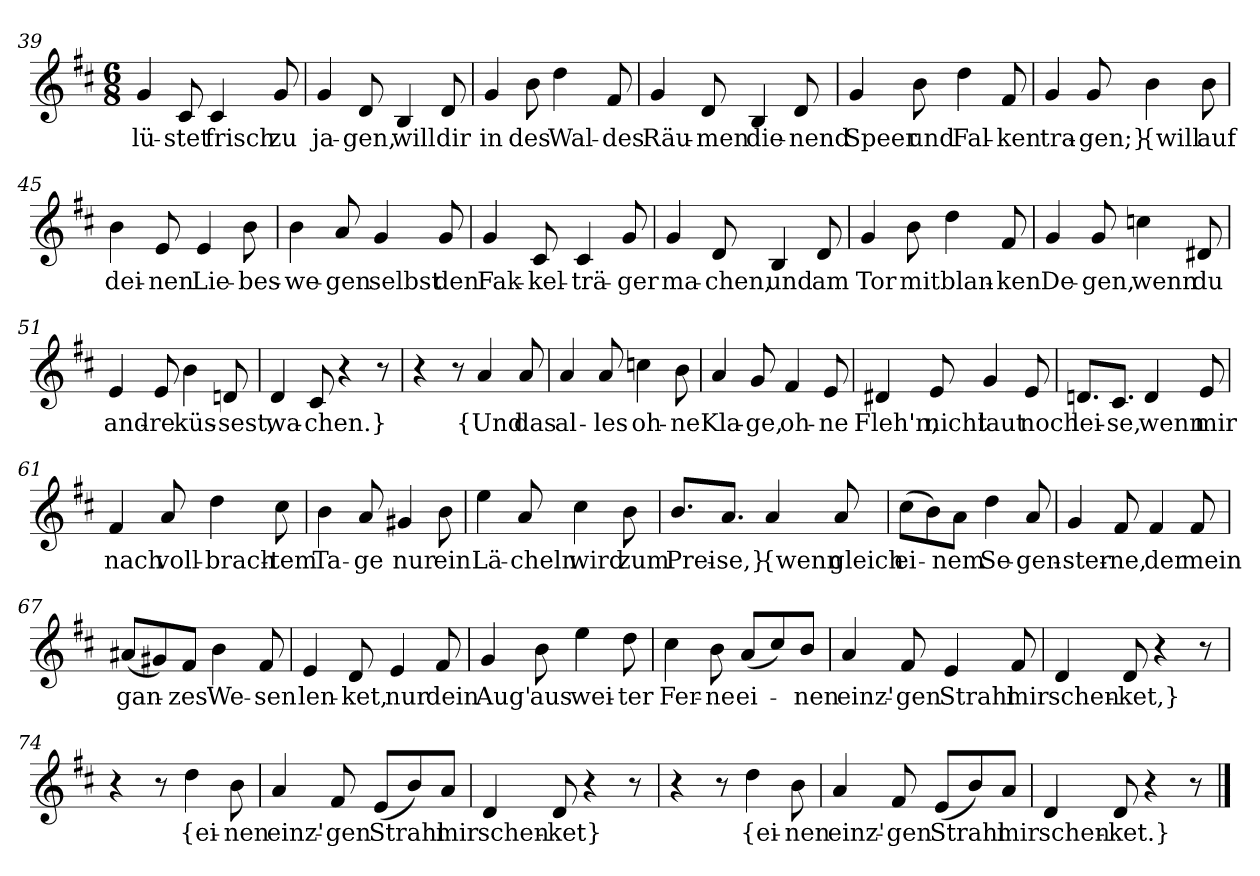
**kern	**text
*part1	*part1
*staff1	*staff1
*clefG2	*
*k[f#c#]	*
*M6/8	*
=39	=39
4g	lü-
8c#	-stet
4c#	frisch
8g	zu
=40	=40
4g	ja-
8d	-gen,
4B	will
8d	dir
=41	=41
4g	in
8b	des
4dd	Wal-
8f#	-des
=42	=42
4g	Räu-
8d	-men
4B	die-
8d	-nend
=43	=43
4g	Speer
8b	und
4dd	Fal-
8f#	-ken
=44	=44
4g	tra-
8g	-gen;}
4b	{will
8b	auf
=45	=45
4b	dei-
8e	-nen
4e	Lie-
8b	-bes-
=46	=46
4b	-we-
8a	-gen
4g	selbst
8g	den
=47	=47
4g	Fak-
8c#	-kel-
4c#	-trä-
8g	-ger
=48	=48
4g	ma-
8d	-chen,
4B	und
8d	am
=49	=49
4g	Tor
8b	mit
4dd	blan-
8f#	-ken
=50	=50
4g	De-
8g	-gen,
4ccn	wenn
8d#X	du
=51	=51
4e	and-
8e	-re
4b	küs-
8dn	-sest,
=52	=52
4d	wa-
8c#	-chen.}
4r	.
8r	.
=56	=56
4r	.
8r	.
4a	{Und
8a	das
=57	=57
4a	al-
8a	-les
4ccn	oh-
8b	-ne
=58	=58
4a	Kla-
8g	-ge,
4f#	oh-
8e	-ne
=59	=59
4d#X	Fleh'n,
8e	nicht
4g	laut
8e	noch
=60	=60
8.dn/L	lei-
8.c#/J	-se,
4d	wenn
8e	mir
=61	=61
4f#	nach
8a	voll-
4dd	-brach-
8cc#	-tem
=62	=62
4b	Ta-
8a	-ge
4g#X	nur
8b	ein
=63	=63
4ee	Lä-
8a	-cheln
4cc#	wird
8b	zum
=64	=64
8.b/L	Prei-
8.a/J	-se,}
4a	{wenn
8a	gleich
=65	=65
(8cc#\L	ei-
8b\)	.
8a\J	-nem
4dd	Se-
8a	-gen-
=66	=66
4g	-ster-
8f#	-ne,
4f#	der
8f#	mein
=67	=67
(8a#X/L	gan-
8g#X/)	.
8f#/J	-zes
4b	We-
8f#	-sen
=68	=68
4e	len-
8d	-ket,
4e	nur
8f#	dein
=69	=69
4g	Aug'
8b	aus
4ee	wei-
8dd	-ter
=70	=70
4cc#	Fer-
8b	-ne
(8a/L	ei-
8cc#/)	.
8b/J	-nen
=71	=71
4a	einz'-
8f#	-gen
4e	Strahl
8f#	mir
=72	=72
4d	schen-
8d	-ket,}
4r	.
8r	.
=74	=74
4r	.
8r	.
4dd	{ei-
8b	-nen
=75	=75
4a	einz'-
8f#	-gen
(8e/L	Strahl
8b/)	.
8a/J	mir
=76	=76
4d	schen-
8d	-ket}
4r	.
8r	.
=78	=78
4r	.
8r	.
4dd	{ei-
8b	-nen
=79	=79
4a	einz'-
8f#	-gen
(8e/L	Strahl
8b/)	.
8a/J	mir
=80	=80
4d	schen-
8d	-ket.}
4r	.
8r	.
==	==
*-	*-
